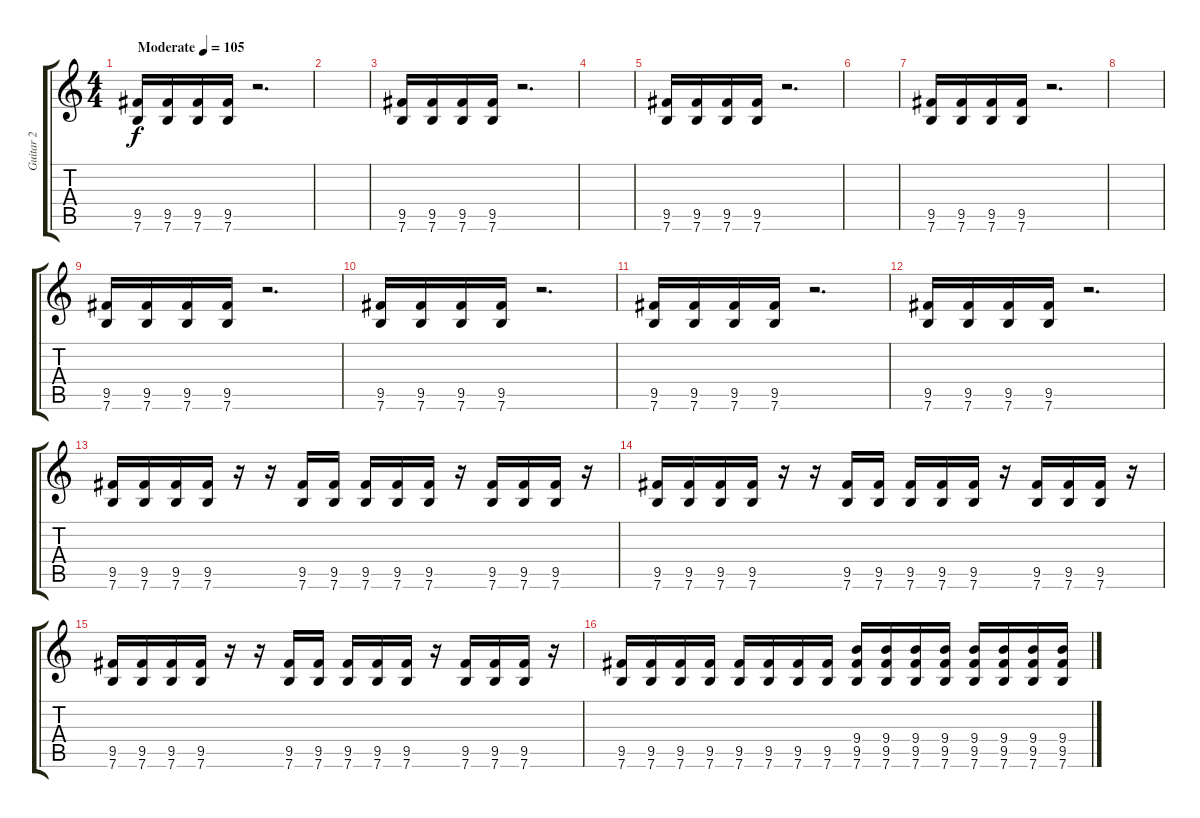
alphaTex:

\track ("Guitar 2" "Guitar 2") {instrument distortionguitar}
\staff {score tabs}
\tuning (E4 B3 G3 D3 A2 E2) {hide}
\ts (4 4)
\tempo (105 "Moderate")
\clef g2
\ks c
(9.5 7.6).16{dy f instrument distortionguitar} (9.5 7.6).16 (9.5 7.6).16 (9.5 7.6).16 r.2{d} |
|
(9.5 7.6).16 (9.5 7.6).16 (9.5 7.6).16 (9.5 7.6).16 r.2{d} |
|
(9.5 7.6).16 (9.5 7.6).16 (9.5 7.6).16 (9.5 7.6).16 r.2{d} |
|
(9.5 7.6).16 (9.5 7.6).16 (9.5 7.6).16 (9.5 7.6).16 r.2{d} |
|
(9.5 7.6).16 (9.5 7.6).16 (9.5 7.6).16 (9.5 7.6).16 r.2{d} |
(9.5 7.6).16 (9.5 7.6).16 (9.5 7.6).16 (9.5 7.6).16 r.2{d} |
(9.5 7.6).16 (9.5 7.6).16 (9.5 7.6).16 (9.5 7.6).16 r.2{d} |
(9.5 7.6).16 (9.5 7.6).16 (9.5 7.6).16 (9.5 7.6).16 r.2{d} |
(9.5 7.6).16 (9.5 7.6).16 (9.5 7.6).16 (9.5 7.6).16 r.16 r.16 (9.5 7.6).16 (9.5 7.6).16 (9.5 7.6).16 (9.5 7.6).16 (9.5 7.6).16 r.16 (9.5 7.6).16 (9.5 7.6).16 (9.5 7.6).16 r.16 |
(9.5 7.6).16 (9.5 7.6).16 (9.5 7.6).16 (9.5 7.6).16 r.16 r.16 (9.5 7.6).16 (9.5 7.6).16 (9.5 7.6).16 (9.5 7.6).16 (9.5 7.6).16 r.16 (9.5 7.6).16 (9.5 7.6).16 (9.5 7.6).16 r.16 |
(9.5 7.6).16 (9.5 7.6).16 (9.5 7.6).16 (9.5 7.6).16 r.16 r.16 (9.5 7.6).16 (9.5 7.6).16 (9.5 7.6).16 (9.5 7.6).16 (9.5 7.6).16 r.16 (9.5 7.6).16 (9.5 7.6).16 (9.5 7.6).16 r.16 |
(9.5 7.6).16 (9.5 7.6).16 (9.5 7.6).16 (9.5 7.6).16 (9.5 7.6).16 (9.5 7.6).16 (9.5 7.6).16 (9.5 7.6).16 (9.4 9.5 7.6).16 (9.4 9.5 7.6).16 (9.4 9.5 7.6).16 (9.4 9.5 7.6).16 (9.4 9.5 7.6).16 (9.4 9.5 7.6).16 (9.4 9.5 7.6).16 (9.4 9.5 7.6).16
